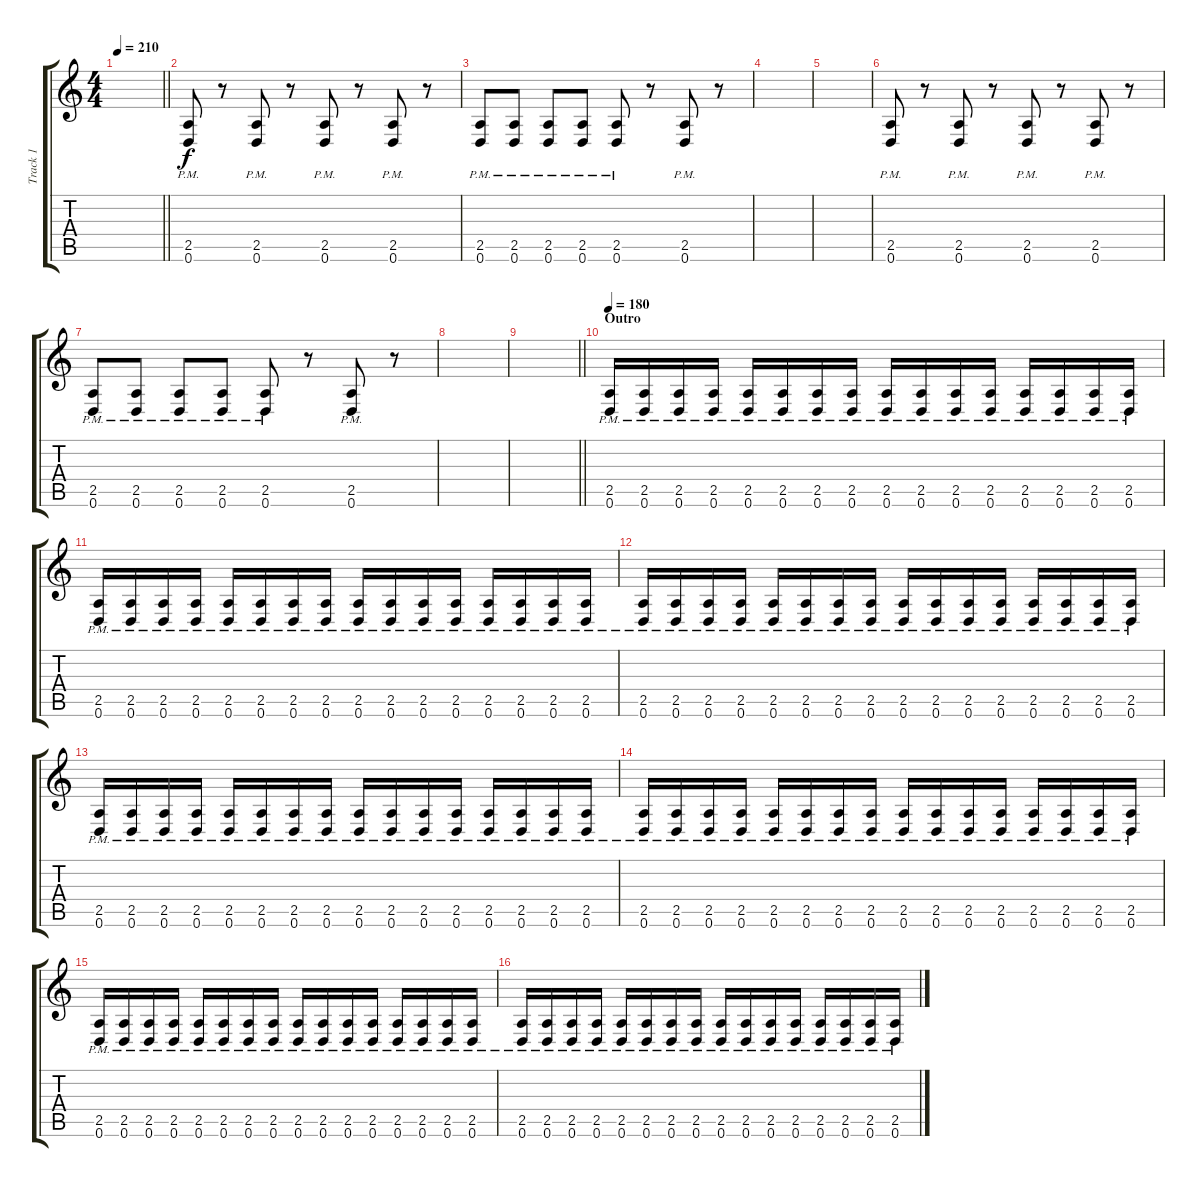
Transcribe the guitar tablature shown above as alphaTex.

\track ("Track 1" "Track 1") {instrument distortionguitar}
\staff {score tabs}
\tuning (D4 A3 F3 C3 G2 D2) {hide}
\ts (4 4)
\tempo 210
\clef g2
\barLineRight lightlight
\ks c
|
(2.5{pm} 0.6{pm}).8 r.8 (2.5{pm} 0.6{pm}).8 r.8 (2.5{pm} 0.6{pm}).8 r.8 (2.5{pm} 0.6{pm}).8 r.8 |
(2.5{pm} 0.6{pm}).8 (2.5{pm} 0.6{pm}).8 (2.5{pm} 0.6{pm}).8 (2.5{pm} 0.6{pm}).8 (2.5{pm} 0.6{pm}).8 r.8 (2.5{pm} 0.6{pm}).8 r.8 |
|
|
(2.5{pm} 0.6{pm}).8 r.8 (2.5{pm} 0.6{pm}).8 r.8 (2.5{pm} 0.6{pm}).8 r.8 (2.5{pm} 0.6{pm}).8 r.8 |
(2.5{pm} 0.6{pm}).8 (2.5{pm} 0.6{pm}).8 (2.5{pm} 0.6{pm}).8 (2.5{pm} 0.6{pm}).8 (2.5{pm} 0.6{pm}).8 r.8 (2.5{pm} 0.6{pm}).8 r.8 |
|
\barLineRight lightlight
|
\section ("" "Outro")
\tempo 180
(2.5{pm} 0.6{pm}).16 (2.5{pm} 0.6{pm}).16 (2.5{pm} 0.6{pm}).16 (2.5{pm} 0.6{pm}).16 (2.5{pm} 0.6{pm}).16 (2.5{pm} 0.6{pm}).16 (2.5{pm} 0.6{pm}).16 (2.5{pm} 0.6{pm}).16 (2.5{pm} 0.6{pm}).16 (2.5{pm} 0.6{pm}).16 (2.5{pm} 0.6{pm}).16 (2.5{pm} 0.6{pm}).16 (2.5{pm} 0.6{pm}).16 (2.5{pm} 0.6{pm}).16 (2.5{pm} 0.6{pm}).16 (2.5{pm} 0.6{pm}).16 |
(2.5{pm} 0.6{pm}).16 (2.5{pm} 0.6{pm}).16 (2.5{pm} 0.6{pm}).16 (2.5{pm} 0.6{pm}).16 (2.5{pm} 0.6{pm}).16 (2.5{pm} 0.6{pm}).16 (2.5{pm} 0.6{pm}).16 (2.5{pm} 0.6{pm}).16 (2.5{pm} 0.6{pm}).16 (2.5{pm} 0.6{pm}).16 (2.5{pm} 0.6{pm}).16 (2.5{pm} 0.6{pm}).16 (2.5{pm} 0.6{pm}).16 (2.5{pm} 0.6{pm}).16 (2.5{pm} 0.6{pm}).16 (2.5{pm} 0.6{pm}).16 |
(2.5{pm} 0.6{pm}).16 (2.5{pm} 0.6{pm}).16 (2.5{pm} 0.6{pm}).16 (2.5{pm} 0.6{pm}).16 (2.5{pm} 0.6{pm}).16 (2.5{pm} 0.6{pm}).16 (2.5{pm} 0.6{pm}).16 (2.5{pm} 0.6{pm}).16 (2.5{pm} 0.6{pm}).16 (2.5{pm} 0.6{pm}).16 (2.5{pm} 0.6{pm}).16 (2.5{pm} 0.6{pm}).16 (2.5{pm} 0.6{pm}).16 (2.5{pm} 0.6{pm}).16 (2.5{pm} 0.6{pm}).16 (2.5{pm} 0.6{pm}).16 |
(2.5{pm} 0.6{pm}).16 (2.5{pm} 0.6{pm}).16 (2.5{pm} 0.6{pm}).16 (2.5{pm} 0.6{pm}).16 (2.5{pm} 0.6{pm}).16 (2.5{pm} 0.6{pm}).16 (2.5{pm} 0.6{pm}).16 (2.5{pm} 0.6{pm}).16 (2.5{pm} 0.6{pm}).16 (2.5{pm} 0.6{pm}).16 (2.5{pm} 0.6{pm}).16 (2.5{pm} 0.6{pm}).16 (2.5{pm} 0.6{pm}).16 (2.5{pm} 0.6{pm}).16 (2.5{pm} 0.6{pm}).16 (2.5{pm} 0.6{pm}).16 |
(2.5{pm} 0.6{pm}).16 (2.5{pm} 0.6{pm}).16 (2.5{pm} 0.6{pm}).16 (2.5{pm} 0.6{pm}).16 (2.5{pm} 0.6{pm}).16 (2.5{pm} 0.6{pm}).16 (2.5{pm} 0.6{pm}).16 (2.5{pm} 0.6{pm}).16 (2.5{pm} 0.6{pm}).16 (2.5{pm} 0.6{pm}).16 (2.5{pm} 0.6{pm}).16 (2.5{pm} 0.6{pm}).16 (2.5{pm} 0.6{pm}).16 (2.5{pm} 0.6{pm}).16 (2.5{pm} 0.6{pm}).16 (2.5{pm} 0.6{pm}).16 |
(2.5{pm} 0.6{pm}).16 (2.5{pm} 0.6{pm}).16 (2.5{pm} 0.6{pm}).16 (2.5{pm} 0.6{pm}).16 (2.5{pm} 0.6{pm}).16 (2.5{pm} 0.6{pm}).16 (2.5{pm} 0.6{pm}).16 (2.5{pm} 0.6{pm}).16 (2.5{pm} 0.6{pm}).16 (2.5{pm} 0.6{pm}).16 (2.5{pm} 0.6{pm}).16 (2.5{pm} 0.6{pm}).16 (2.5{pm} 0.6{pm}).16 (2.5{pm} 0.6{pm}).16 (2.5{pm} 0.6{pm}).16 (2.5{pm} 0.6{pm}).16 |
(2.5{pm} 0.6{pm}).16 (2.5{pm} 0.6{pm}).16 (2.5{pm} 0.6{pm}).16 (2.5{pm} 0.6{pm}).16 (2.5{pm} 0.6{pm}).16 (2.5{pm} 0.6{pm}).16 (2.5{pm} 0.6{pm}).16 (2.5{pm} 0.6{pm}).16 (2.5{pm} 0.6{pm}).16 (2.5{pm} 0.6{pm}).16 (2.5{pm} 0.6{pm}).16 (2.5{pm} 0.6{pm}).16 (2.5{pm} 0.6{pm}).16 (2.5{pm} 0.6{pm}).16 (2.5{pm} 0.6{pm}).16 (2.5{pm} 0.6{pm}).16
